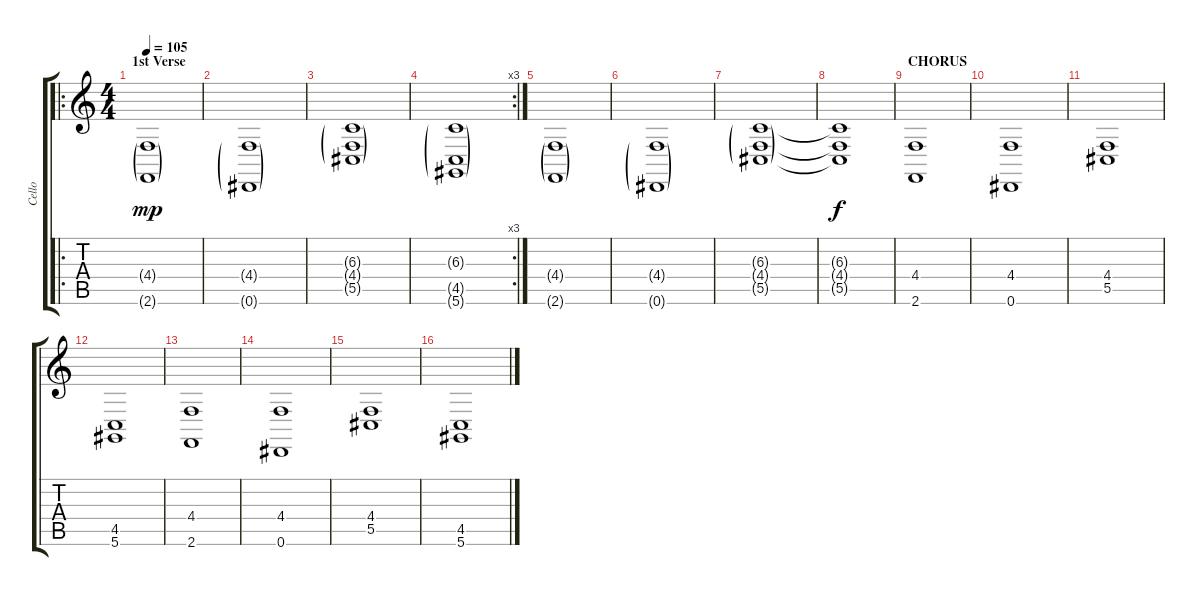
\track ("Cello" "Cello") {instrument cello}
\staff {score tabs}
\tuning (Eb4 Bb3 Gb3 Db3 Ab2 Eb2) {hide}
\ro
\ts (4 4)
\section ("" "1st Verse")
\tempo 105
\clef g2
\ks c
(4.4{g} 2.6{g}).1{dy mp} |
(4.4{g} 0.6{g}).1 |
(6.3{g} 4.4{g} 5.5{g}).1 |
\rc 3
(6.3{g} 4.5{g} 5.6{g}).1 |
(4.4{g} 2.6{g}).1 |
(4.4{g} 0.6{g}).1 |
(6.3{g} 4.4{g} 5.5{g}).1 |
(6.3{t} 4.4{t} 5.5{t}).1{dy f} |
\section ("" "CHORUS")
(4.4 2.6).1 |
(4.4 0.6).1 |
(4.4 5.5).1 |
(4.5 5.6).1 |
(4.4 2.6).1 |
(4.4 0.6).1 |
(4.4 5.5).1 |
(4.5 5.6).1
